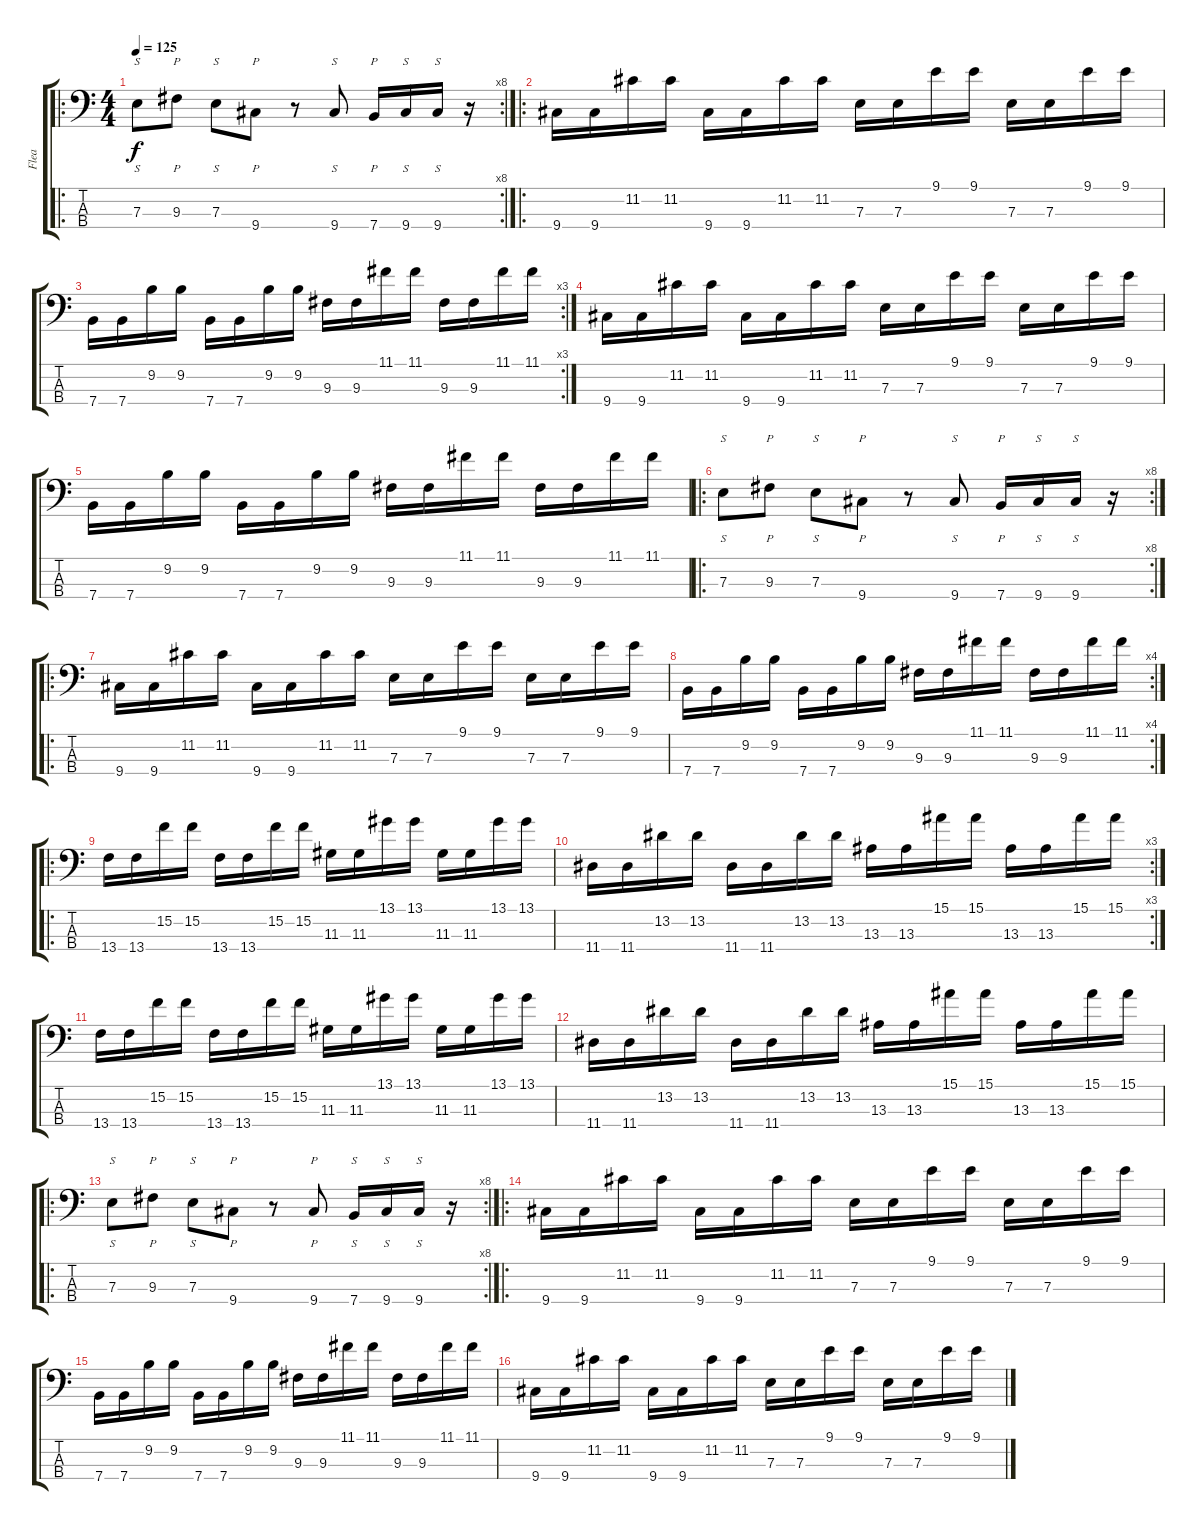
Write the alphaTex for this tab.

\track ("Flea" "Flea") {instrument slapbass1}
\staff {score tabs}
\tuning (G2 D2 A1 E1) {hide}
\ro
\rc 8
\ts (4 4)
\tempo 125
\clef f4
\ks c
7.3.8{s dy f instrument slapbass1} 9.3.8{p} 7.3.8{s} 9.4.8{p} r.8 9.4.8{s} 7.4.16{p} 9.4.16{s} 9.4.16{s} r.16 |
\ro
9.4.16{volume 14 instrument electricbassfinger} 9.4.16 11.2.16 11.2.16 9.4.16 9.4.16 11.2.16 11.2.16 7.3.16 7.3.16 9.1.16 9.1.16 7.3.16 7.3.16 9.1.16 9.1.16 |
\rc 3
7.4.16 7.4.16 9.2.16 9.2.16 7.4.16 7.4.16 9.2.16 9.2.16 9.3.16 9.3.16 11.1.16 11.1.16 9.3.16 9.3.16 11.1.16 11.1.16 |
9.4.16 9.4.16 11.2.16 11.2.16 9.4.16 9.4.16 11.2.16 11.2.16 7.3.16 7.3.16 9.1.16 9.1.16 7.3.16 7.3.16 9.1.16 9.1.16 |
7.4.16 7.4.16 9.2.16 9.2.16 7.4.16 7.4.16 9.2.16 9.2.16 9.3.16 9.3.16 11.1.16 11.1.16 9.3.16 9.3.16 11.1.16 11.1.16 |
\ro
\rc 8
7.3.8{s instrument slapbass1} 9.3.8{p} 7.3.8{s} 9.4.8{p} r.8 9.4.8{s} 7.4.16{p} 9.4.16{s} 9.4.16{s} r.16 |
\ro
9.4.16{instrument electricbassfinger} 9.4.16 11.2.16 11.2.16 9.4.16 9.4.16 11.2.16 11.2.16 7.3.16 7.3.16 9.1.16 9.1.16 7.3.16 7.3.16 9.1.16 9.1.16 |
\rc 4
7.4.16 7.4.16 9.2.16 9.2.16 7.4.16 7.4.16 9.2.16 9.2.16 9.3.16 9.3.16 11.1.16 11.1.16 9.3.16 9.3.16 11.1.16 11.1.16 |
\ro
13.4.16 13.4.16 15.2.16 15.2.16 13.4.16 13.4.16 15.2.16 15.2.16 11.3.16 11.3.16 13.1.16 13.1.16 11.3.16 11.3.16 13.1.16 13.1.16 |
\rc 3
11.4.16 11.4.16 13.2.16 13.2.16 11.4.16 11.4.16 13.2.16 13.2.16 13.3.16 13.3.16 15.1.16 15.1.16 13.3.16 13.3.16 15.1.16 15.1.16 |
13.4.16 13.4.16 15.2.16 15.2.16 13.4.16 13.4.16 15.2.16 15.2.16 11.3.16 11.3.16 13.1.16 13.1.16 11.3.16 11.3.16 13.1.16 13.1.16 |
11.4.16 11.4.16 13.2.16 13.2.16 11.4.16 11.4.16 13.2.16 13.2.16 13.3.16 13.3.16 15.1.16 15.1.16 13.3.16 13.3.16 15.1.16 15.1.16 |
\ro
\rc 8
7.3.8{s} 9.3.8{p} 7.3.8{s} 9.4.8{p} r.8 9.4.8{p} 7.4.16{s} 9.4.16{s} 9.4.16{s} r.16 |
\ro
9.4.16{instrument electricbassfinger} 9.4.16 11.2.16 11.2.16 9.4.16 9.4.16 11.2.16 11.2.16 7.3.16 7.3.16 9.1.16 9.1.16 7.3.16 7.3.16 9.1.16 9.1.16 |
7.4.16 7.4.16 9.2.16 9.2.16 7.4.16 7.4.16 9.2.16 9.2.16 9.3.16 9.3.16 11.1.16 11.1.16 9.3.16 9.3.16 11.1.16 11.1.16 |
9.4.16 9.4.16 11.2.16 11.2.16 9.4.16 9.4.16 11.2.16 11.2.16 7.3.16 7.3.16 9.1.16 9.1.16 7.3.16 7.3.16 9.1.16 9.1.16
